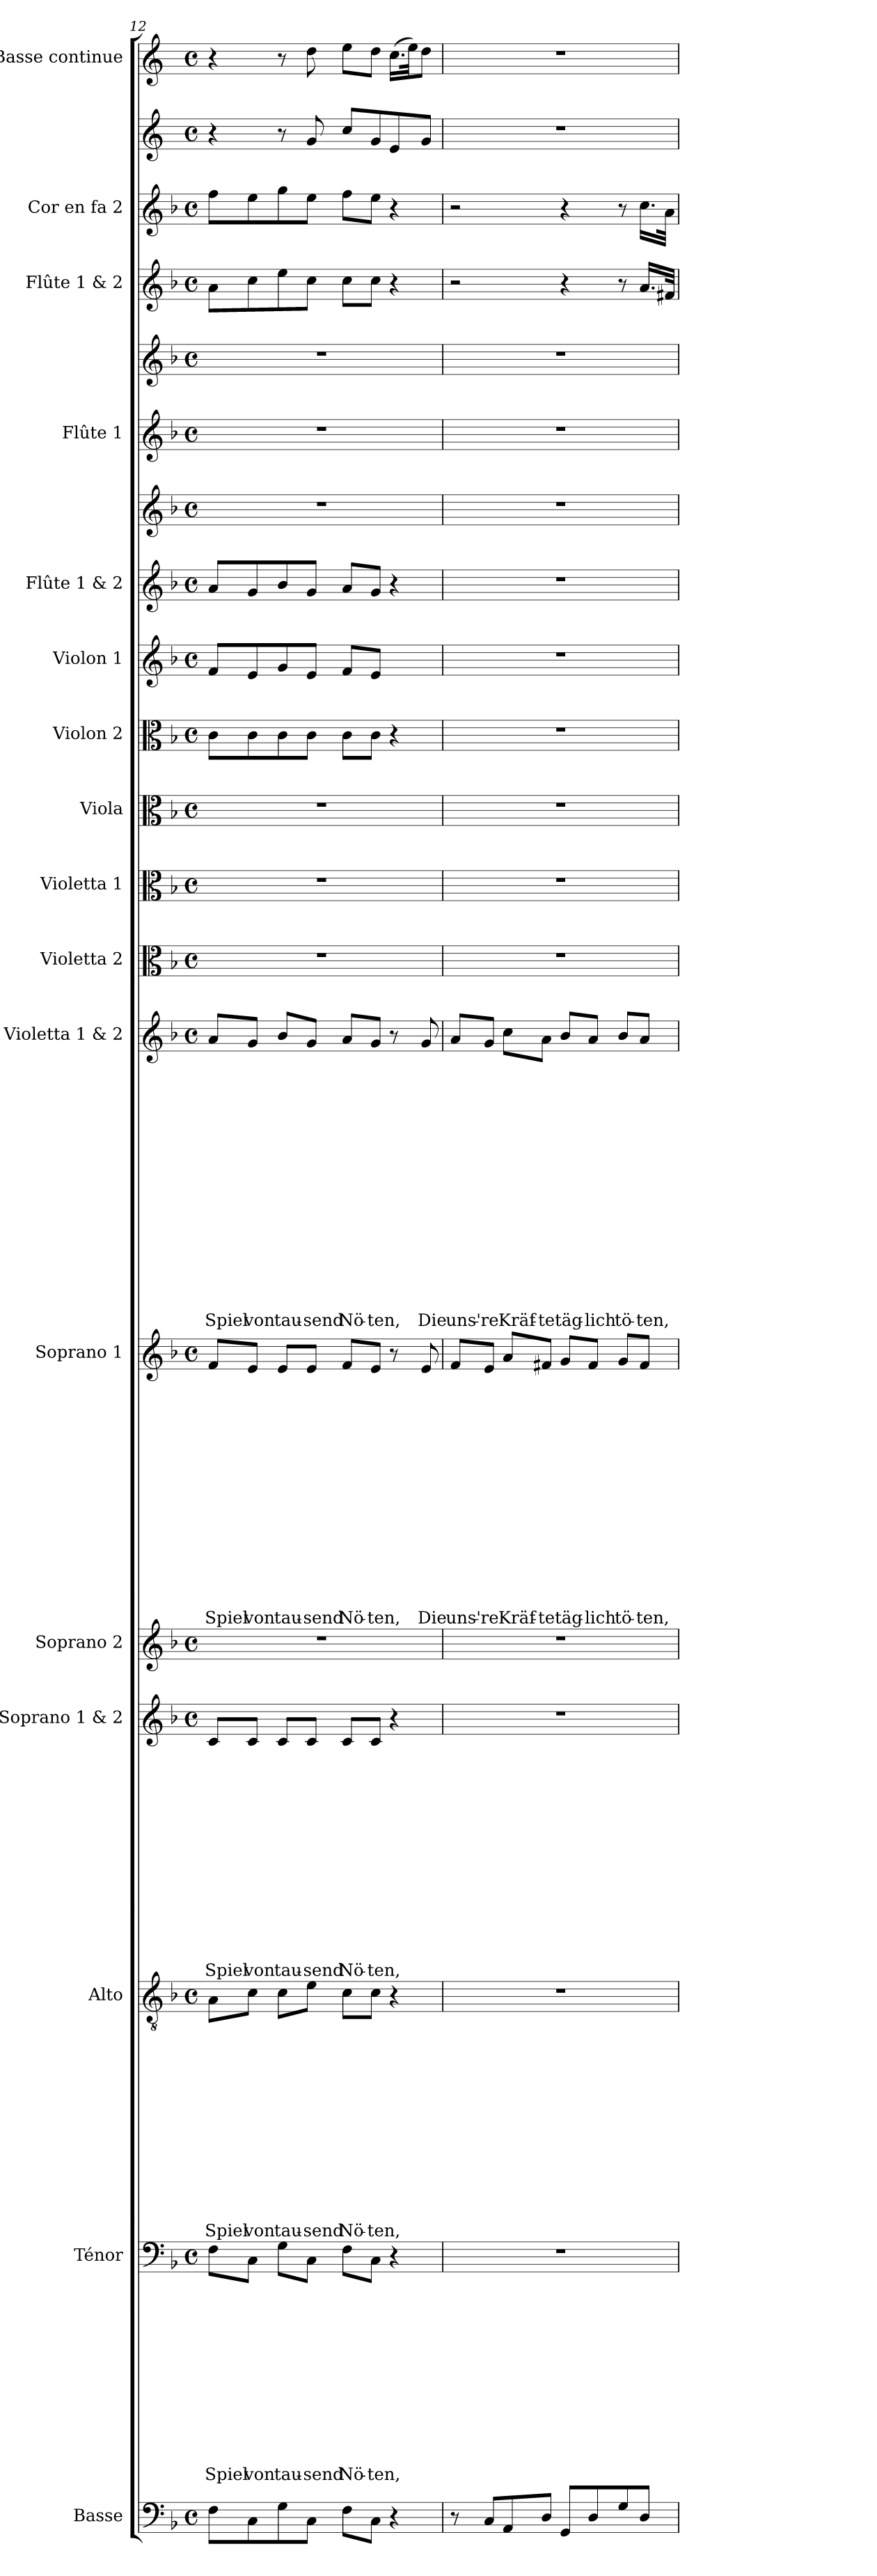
**kern	**kern	**text	**text	**text	**text	**text	**text	**text	**text	**text	**text	**text	**text	**kern	**text	**text	**text	**text	**text	**text	**text	**text	**text	**text	**text	**text	**text	**kern	**text	**text	**text	**text	**text	**text	**text	**text	**text	**text	**text	**text	**text	**text	**kern	**kern	**text	**text	**text	**text	**text	**text	**text	**text	**text	**text	**text	**text	**text	**text	**text	**kern	**text	**text	**text	**text	**text	**text	**text	**text	**text	**text	**text	**text	**text	**text	**text	**text	**kern	**kern	**kern	**kern	**kern	**kern	**kern	**kern	**kern	**kern	**kern	**kern	**kern
*part17	*part16	*part16	*part16	*part16	*part16	*part16	*part16	*part16	*part16	*part16	*part16	*part16	*part16	*part15	*part15	*part15	*part15	*part15	*part15	*part15	*part15	*part15	*part15	*part15	*part15	*part15	*part15	*part14	*part14	*part14	*part14	*part14	*part14	*part14	*part14	*part14	*part14	*part14	*part14	*part14	*part14	*part14	*part13	*part12	*part12	*part12	*part12	*part12	*part12	*part12	*part12	*part12	*part12	*part12	*part12	*part12	*part12	*part12	*part12	*part11	*part11	*part11	*part11	*part11	*part11	*part11	*part11	*part11	*part11	*part11	*part11	*part11	*part11	*part11	*part11	*part11	*part10	*part9	*part8	*part7	*part6	*part5	*part5	*part4	*part4	*part3	*part2	*part2	*part1
*staff20	*staff19	*staff19	*staff19	*staff19	*staff19	*staff19	*staff19	*staff19	*staff19	*staff19	*staff19	*staff19	*staff19	*staff18	*staff18	*staff18	*staff18	*staff18	*staff18	*staff18	*staff18	*staff18	*staff18	*staff18	*staff18	*staff18	*staff18	*staff17	*staff17	*staff17	*staff17	*staff17	*staff17	*staff17	*staff17	*staff17	*staff17	*staff17	*staff17	*staff17	*staff17	*staff17	*staff16	*staff15	*staff15	*staff15	*staff15	*staff15	*staff15	*staff15	*staff15	*staff15	*staff15	*staff15	*staff15	*staff15	*staff15	*staff15	*staff15	*staff14	*staff14	*staff14	*staff14	*staff14	*staff14	*staff14	*staff14	*staff14	*staff14	*staff14	*staff14	*staff14	*staff14	*staff14	*staff14	*staff14	*staff13	*staff12	*staff11	*staff10	*staff9	*staff8	*staff7	*staff6	*staff5	*staff4	*staff3	*staff2	*staff1
*I"Basse	*I"Ténor	*	*	*	*	*	*	*	*	*	*	*	*	*I"Alto	*	*	*	*	*	*	*	*	*	*	*	*	*	*I"Soprano 1 & 2	*	*	*	*	*	*	*	*	*	*	*	*	*	*	*I"Soprano 2	*I"Soprano 1	*	*	*	*	*	*	*	*	*	*	*	*	*	*	*	*I"Violetta 1 & 2	*	*	*	*	*	*	*	*	*	*	*	*	*	*	*	*	*I"Violetta 2	*I"Violetta 1	*I"Viola	*I"Violon 2	*I"Violon 1	*I"Flûte 1 & 2	*	*I"Flûte 1	*	*I"Flûte 1 & 2	*I"Cor en fa 2	*	*I"Basse continue
*I'Bas	*I'T	*	*	*	*	*	*	*	*	*	*	*	*	*I'A	*	*	*	*	*	*	*	*	*	*	*	*	*	*I'Pno	*	*	*	*	*	*	*	*	*	*	*	*	*	*	*I'S 2	*I'S 1	*	*	*	*	*	*	*	*	*	*	*	*	*	*	*	*	*	*	*	*	*	*	*	*	*	*	*	*	*	*	*	*	*I'Vta 2	*I'Vta 1	*I'Vla	*I'Vln 2	*I'Vln 1	*I'Vln 1	*	*I'Fl 1	*	*	*I'Cor 2	*	*I'BC
*clefF4	*clefF4	*	*	*	*	*	*	*	*	*	*	*	*	*clefGv2	*	*	*	*	*	*	*	*	*	*	*	*	*	*clefG2	*	*	*	*	*	*	*	*	*	*	*	*	*	*	*clefG2	*clefG2	*	*	*	*	*	*	*	*	*	*	*	*	*	*	*	*clefG2	*	*	*	*	*	*	*	*	*	*	*	*	*	*	*	*	*clefC3	*clefC3	*clefC3	*clefC3	*clefG2	*clefG2	*clefG2	*clefG2	*clefG2	*clefG2	*clefG2	*clefG2	*clefG2
*ITrd7c12	*	*	*	*	*	*	*	*	*	*	*	*	*	*	*	*	*	*	*	*	*	*	*	*	*	*	*	*	*	*	*	*	*	*	*	*	*	*	*	*	*	*	*	*	*	*	*	*	*	*	*	*	*	*	*	*	*	*	*	*	*	*	*	*	*	*	*	*	*	*	*	*	*	*	*	*	*	*	*	*	*	*	*	*	*	*	*	*ITrd4c7	*ITrd4c7
*k[b-]	*k[b-]	*	*	*	*	*	*	*	*	*	*	*	*	*k[b-]	*	*	*	*	*	*	*	*	*	*	*	*	*	*k[b-]	*	*	*	*	*	*	*	*	*	*	*	*	*	*	*k[b-]	*k[b-]	*	*	*	*	*	*	*	*	*	*	*	*	*	*	*	*k[b-]	*	*	*	*	*	*	*	*	*	*	*	*	*	*	*	*	*k[b-]	*k[b-]	*k[b-]	*k[b-]	*k[b-]	*k[b-]	*k[b-]	*k[b-]	*k[b-]	*k[b-]	*k[b-]	*k[b-]	*k[b-]
*F:	*F:	*	*	*	*	*	*	*	*	*	*	*	*	*F:	*	*	*	*	*	*	*	*	*	*	*	*	*	*F:	*	*	*	*	*	*	*	*	*	*	*	*	*	*	*F:	*F:	*	*	*	*	*	*	*	*	*	*	*	*	*	*	*	*F:	*	*	*	*	*	*	*	*	*	*	*	*	*	*	*	*	*F:	*F:	*F:	*F:	*F:	*F:	*F:	*F:	*F:	*F:	*F:	*F:	*F:
*M4/4	*M4/4	*	*	*	*	*	*	*	*	*	*	*	*	*M4/4	*	*	*	*	*	*	*	*	*	*	*	*	*	*M4/4	*	*	*	*	*	*	*	*	*	*	*	*	*	*	*M4/4	*M4/4	*	*	*	*	*	*	*	*	*	*	*	*	*	*	*	*M4/4	*	*	*	*	*	*	*	*	*	*	*	*	*	*	*	*	*M4/4	*M4/4	*M4/4	*M4/4	*M4/4	*M4/4	*M4/4	*M4/4	*M4/4	*M4/4	*M4/4	*M4/4	*M4/4
*met(c)	*met(c)	*	*	*	*	*	*	*	*	*	*	*	*	*met(c)	*	*	*	*	*	*	*	*	*	*	*	*	*	*met(c)	*	*	*	*	*	*	*	*	*	*	*	*	*	*	*met(c)	*met(c)	*	*	*	*	*	*	*	*	*	*	*	*	*	*	*	*met(c)	*	*	*	*	*	*	*	*	*	*	*	*	*	*	*	*	*met(c)	*met(c)	*met(c)	*met(c)	*met(c)	*met(c)	*met(c)	*met(c)	*met(c)	*met(c)	*met(c)	*met(c)	*met(c)
=12	=12	=12	=12	=12	=12	=12	=12	=12	=12	=12	=12	=12	=12	=12	=12	=12	=12	=12	=12	=12	=12	=12	=12	=12	=12	=12	=12	=12	=12	=12	=12	=12	=12	=12	=12	=12	=12	=12	=12	=12	=12	=12	=12	=12	=12	=12	=12	=12	=12	=12	=12	=12	=12	=12	=12	=12	=12	=12	=12	=12	=12	=12	=12	=12	=12	=12	=12	=12	=12	=12	=12	=12	=12	=12	=12	=12	=12	=12	=12	=12	=12	=12	=12	=12	=12	=12	=12	=12	=12
8FF\L	8F\L	.	.	.	.	.	.	.	.	.	.	.	Spiel	8A\L	.	.	.	.	.	.	.	.	.	.	.	.	Spiel	8c/L	.	.	.	.	.	.	.	.	.	.	.	.	.	Spiel	1r	8f/L	.	.	.	.	.	.	.	.	.	.	.	.	.	.	Spiel	8a/L	.	.	.	.	.	.	.	.	.	.	.	.	.	.	.	Spiel	1r	1r	1r	8c\L	8f/L	8a/L	1r	1r	1r	8a\L	8ff\L	4r	4r
8CC\	8C\J	.	.	.	.	.	.	.	.	.	.	.	von	8c\J	.	.	.	.	.	.	.	.	.	.	.	.	von	8c/J	.	.	.	.	.	.	.	.	.	.	.	.	.	von	.	8e/J	.	.	.	.	.	.	.	.	.	.	.	.	.	.	von	8g/J	.	.	.	.	.	.	.	.	.	.	.	.	.	.	.	von	.	.	.	8c\	8e/	8g/	.	.	.	8cc\	8ee\	.	.
8GG\	8G\L	.	.	.	.	.	.	.	.	.	.	.	tau-	8c\L	.	.	.	.	.	.	.	.	.	.	.	.	tau-	8c/L	.	.	.	.	.	.	.	.	.	.	.	.	.	tau-	.	8e/L	.	.	.	.	.	.	.	.	.	.	.	.	.	.	tau-	8b-/L	.	.	.	.	.	.	.	.	.	.	.	.	.	.	.	tau-	.	.	.	8c\	8g/	8b-/	.	.	.	8ee\	8gg\	8r	8r
8CC\J	8C\J	.	.	.	.	.	.	.	.	.	.	.	-send	8e\J	.	.	.	.	.	.	.	.	.	.	.	.	-send	8c/J	.	.	.	.	.	.	.	.	.	.	.	.	.	-send	.	8e/J	.	.	.	.	.	.	.	.	.	.	.	.	.	.	-send	8g/J	.	.	.	.	.	.	.	.	.	.	.	.	.	.	.	-send	.	.	.	8c\J	8e/J	8g/J	.	.	.	8cc\J	8ee\J	8c/	8g\
8FF\L	8F\L	.	.	.	.	.	.	.	.	.	.	.	Nö-	8c\L	.	.	.	.	.	.	.	.	.	.	.	.	Nö-	8c/L	.	.	.	.	.	.	.	.	.	.	.	.	.	Nö-	.	8f/L	.	.	.	.	.	.	.	.	.	.	.	.	.	.	Nö-	8a/L	.	.	.	.	.	.	.	.	.	.	.	.	.	.	.	Nö-	.	.	.	8c\L	8f/L	8a/L	.	.	.	8cc\L	8ff\L	8f/L	8a\L
8CC\J	8C\J	.	.	.	.	.	.	.	.	.	.	.	-ten,	8c\J	.	.	.	.	.	.	.	.	.	.	.	.	-ten,	8c/J	.	.	.	.	.	.	.	.	.	.	.	.	.	-ten,	.	8e/J	.	.	.	.	.	.	.	.	.	.	.	.	.	.	-ten,	8g/J	.	.	.	.	.	.	.	.	.	.	.	.	.	.	.	-ten,	.	.	.	8c\J	8e/J	8g/J	.	.	.	8cc\J	8ee\J	8c/	8g\J
4r	4r	.	.	.	.	.	.	.	.	.	.	.	.	4r	.	.	.	.	.	.	.	.	.	.	.	.	.	4r	.	.	.	.	.	.	.	.	.	.	.	.	.	.	.	8r	.	.	.	.	.	.	.	.	.	.	.	.	.	.	.	8r	.	.	.	.	.	.	.	.	.	.	.	.	.	.	.	.	.	.	.	4r	4ryy	4r	.	.	.	4r	4r	8A/	(>16.f\LL
.	.	.	.	.	.	.	.	.	.	.	.	.	.	.	.	.	.	.	.	.	.	.	.	.	.	.	.	.	.	.	.	.	.	.	.	.	.	.	.	.	.	.	.	.	.	.	.	.	.	.	.	.	.	.	.	.	.	.	.	.	.	.	.	.	.	.	.	.	.	.	.	.	.	.	.	.	.	.	.	.	.	.	.	.	.	.	.	.	32a\Jk)
.	.	.	.	.	.	.	.	.	.	.	.	.	.	.	.	.	.	.	.	.	.	.	.	.	.	.	.	.	.	.	.	.	.	.	.	.	.	.	.	.	.	.	.	8e/	.	.	.	.	.	.	.	.	.	.	.	.	.	.	Die	8g/	.	.	.	.	.	.	.	.	.	.	.	.	.	.	.	Die	.	.	.	.	.	.	.	.	.	.	.	8c/J	8g\J
!!LO:PB:g=z
=13	=13	=13	=13	=13	=13	=13	=13	=13	=13	=13	=13	=13	=13	=13	=13	=13	=13	=13	=13	=13	=13	=13	=13	=13	=13	=13	=13	=13	=13	=13	=13	=13	=13	=13	=13	=13	=13	=13	=13	=13	=13	=13	=13	=13	=13	=13	=13	=13	=13	=13	=13	=13	=13	=13	=13	=13	=13	=13	=13	=13	=13	=13	=13	=13	=13	=13	=13	=13	=13	=13	=13	=13	=13	=13	=13	=13	=13	=13	=13	=13	=13	=13	=13	=13	=13	=13	=13	=13	=13
8r	1r	.	.	.	.	.	.	.	.	.	.	.	.	1r	.	.	.	.	.	.	.	.	.	.	.	.	.	1r	.	.	.	.	.	.	.	.	.	.	.	.	.	.	1r	8f/L	.	.	.	.	.	.	.	.	.	.	.	.	.	.	uns'-	8a/L	.	.	.	.	.	.	.	.	.	.	.	.	.	.	.	uns'-	1r	1r	1r	1r	1r	1r	1r	1r	1r	2r	2r	1r	1r
8CC/L	.	.	.	.	.	.	.	.	.	.	.	.	.	.	.	.	.	.	.	.	.	.	.	.	.	.	.	.	.	.	.	.	.	.	.	.	.	.	.	.	.	.	.	8e/J	.	.	.	.	.	.	.	.	.	.	.	.	.	.	-re	8g/J	.	.	.	.	.	.	.	.	.	.	.	.	.	.	.	-re	.	.	.	.	.	.	.	.	.	.	.	.	.
8AAA/	.	.	.	.	.	.	.	.	.	.	.	.	.	.	.	.	.	.	.	.	.	.	.	.	.	.	.	.	.	.	.	.	.	.	.	.	.	.	.	.	.	.	.	8a/L	.	.	.	.	.	.	.	.	.	.	.	.	.	.	Kräf-	8cc\L	.	.	.	.	.	.	.	.	.	.	.	.	.	.	.	Kräf-	.	.	.	.	.	.	.	.	.	.	.	.	.
8DD/J	.	.	.	.	.	.	.	.	.	.	.	.	.	.	.	.	.	.	.	.	.	.	.	.	.	.	.	.	.	.	.	.	.	.	.	.	.	.	.	.	.	.	.	8f#X/J	.	.	.	.	.	.	.	.	.	.	.	.	.	.	-te	8a\J	.	.	.	.	.	.	.	.	.	.	.	.	.	.	.	-te	.	.	.	.	.	.	.	.	.	.	.	.	.
8GGG/L	.	.	.	.	.	.	.	.	.	.	.	.	.	.	.	.	.	.	.	.	.	.	.	.	.	.	.	.	.	.	.	.	.	.	.	.	.	.	.	.	.	.	.	8g/L	.	.	.	.	.	.	.	.	.	.	.	.	.	.	täg-	8b-/L	.	.	.	.	.	.	.	.	.	.	.	.	.	.	.	täg-	.	.	.	.	.	.	.	.	.	4r	4r	.	.
8DD/	.	.	.	.	.	.	.	.	.	.	.	.	.	.	.	.	.	.	.	.	.	.	.	.	.	.	.	.	.	.	.	.	.	.	.	.	.	.	.	.	.	.	.	8f#/J	.	.	.	.	.	.	.	.	.	.	.	.	.	.	-lich	8a/J	.	.	.	.	.	.	.	.	.	.	.	.	.	.	.	-lich	.	.	.	.	.	.	.	.	.	.	.	.	.
8GG/	.	.	.	.	.	.	.	.	.	.	.	.	.	.	.	.	.	.	.	.	.	.	.	.	.	.	.	.	.	.	.	.	.	.	.	.	.	.	.	.	.	.	.	8g/L	.	.	.	.	.	.	.	.	.	.	.	.	.	.	tö-	8b-/L	.	.	.	.	.	.	.	.	.	.	.	.	.	.	.	tö-	.	.	.	.	.	.	.	.	.	8r	8r	.	.
8DD/J	.	.	.	.	.	.	.	.	.	.	.	.	.	.	.	.	.	.	.	.	.	.	.	.	.	.	.	.	.	.	.	.	.	.	.	.	.	.	.	.	.	.	.	8f#/J	.	.	.	.	.	.	.	.	.	.	.	.	.	.	-ten,	8a/J	.	.	.	.	.	.	.	.	.	.	.	.	.	.	.	-ten,	.	.	.	.	.	.	.	.	.	16.a/LL	16.cc\LL	.	.
.	.	.	.	.	.	.	.	.	.	.	.	.	.	.	.	.	.	.	.	.	.	.	.	.	.	.	.	.	.	.	.	.	.	.	.	.	.	.	.	.	.	.	.	.	.	.	.	.	.	.	.	.	.	.	.	.	.	.	.	.	.	.	.	.	.	.	.	.	.	.	.	.	.	.	.	.	.	.	.	.	.	.	.	.	.	32f#X/JJk	32a\JJk	.	.
=	=	=	=	=	=	=	=	=	=	=	=	=	=	=	=	=	=	=	=	=	=	=	=	=	=	=	=	=	=	=	=	=	=	=	=	=	=	=	=	=	=	=	=	=	=	=	=	=	=	=	=	=	=	=	=	=	=	=	=	=	=	=	=	=	=	=	=	=	=	=	=	=	=	=	=	=	=	=	=	=	=	=	=	=	=	=	=	=	=
*-	*-	*-	*-	*-	*-	*-	*-	*-	*-	*-	*-	*-	*-	*-	*-	*-	*-	*-	*-	*-	*-	*-	*-	*-	*-	*-	*-	*-	*-	*-	*-	*-	*-	*-	*-	*-	*-	*-	*-	*-	*-	*-	*-	*-	*-	*-	*-	*-	*-	*-	*-	*-	*-	*-	*-	*-	*-	*-	*-	*-	*-	*-	*-	*-	*-	*-	*-	*-	*-	*-	*-	*-	*-	*-	*-	*-	*-	*-	*-	*-	*-	*-	*-	*-	*-	*-	*-	*-	*-
